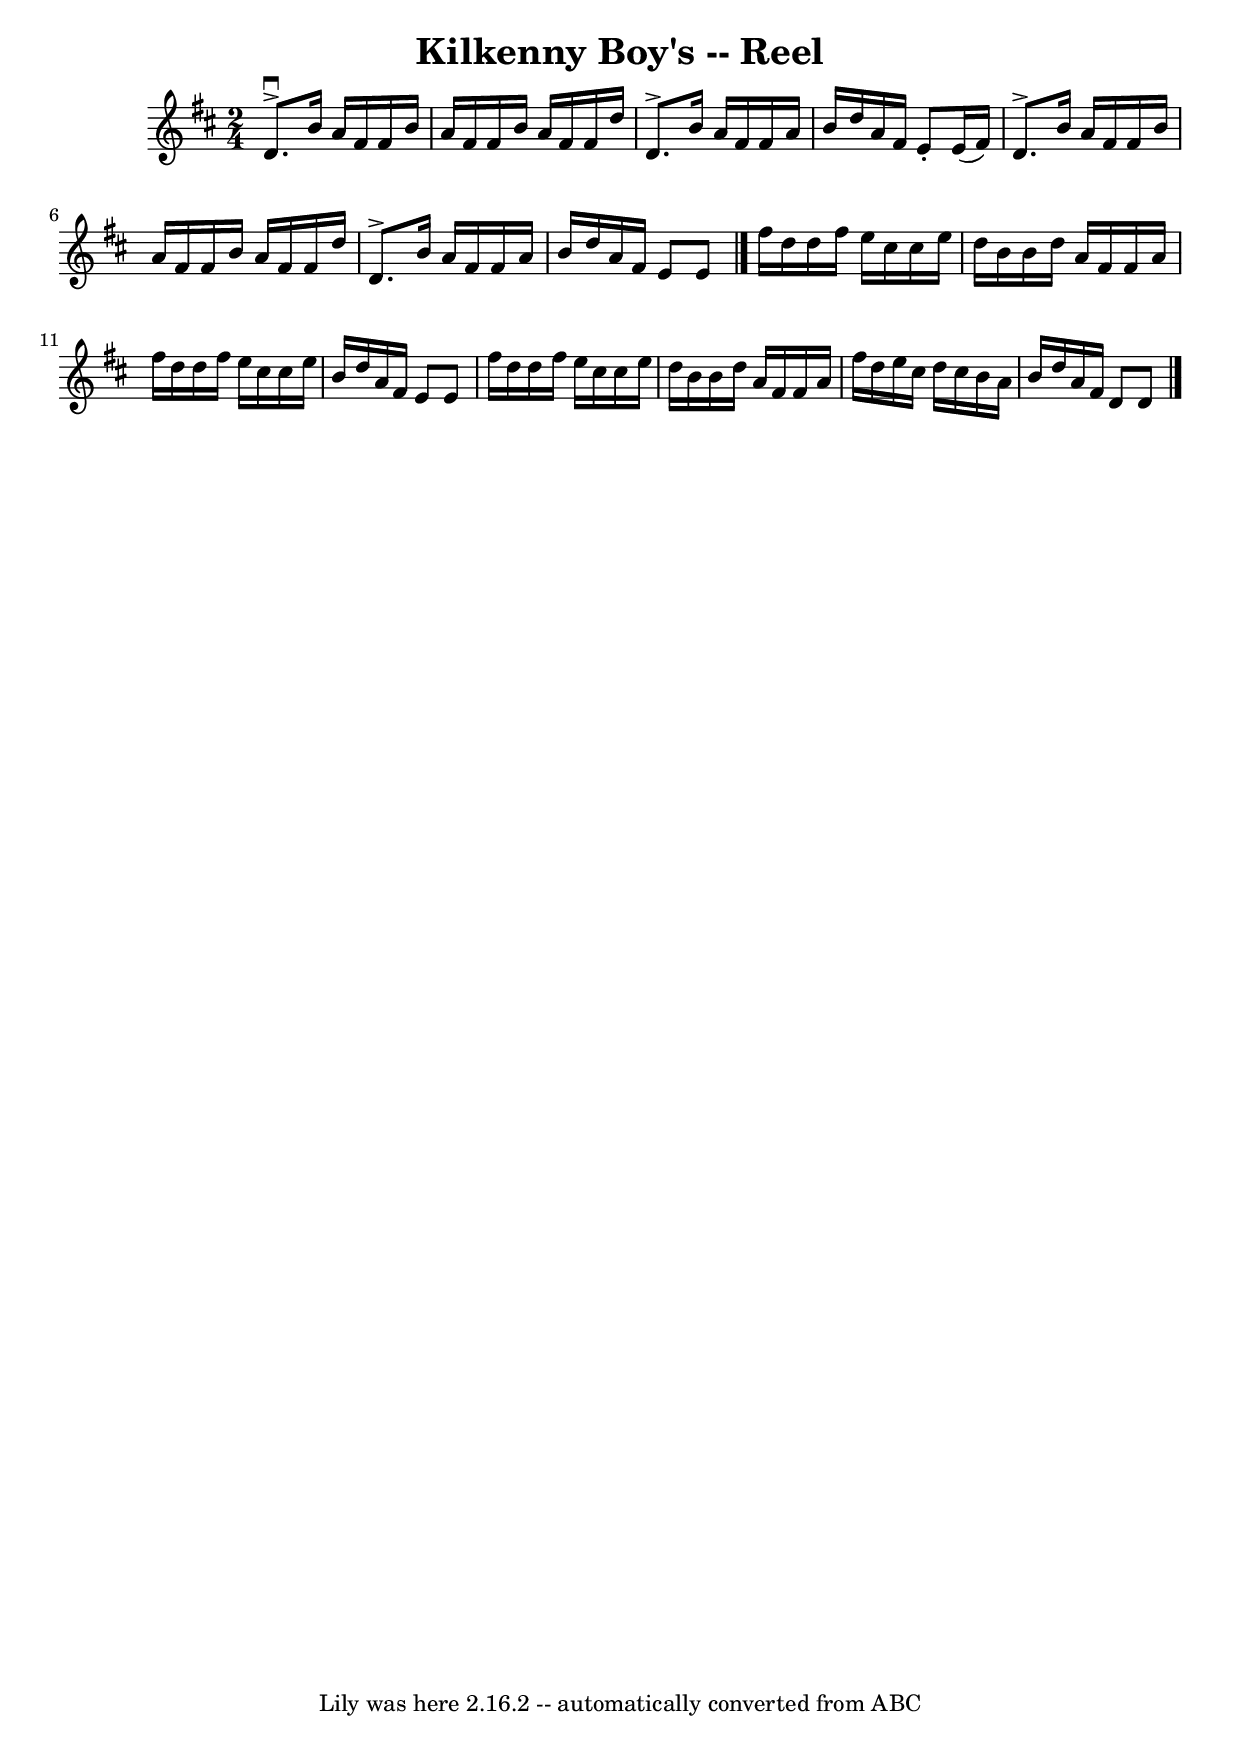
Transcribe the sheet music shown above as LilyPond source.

\version "2.16.2"
\include "Mammoth.ily"
\header {
  %% book = "Ryan's Mammoth Collection"
  crossRefNumber = "1"
  footnotes = "\\\\166 =FF=20"
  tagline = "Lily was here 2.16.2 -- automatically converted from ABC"
  title = "Kilkenny Boy's -- Reel"

}
voicedefault =  {


  \time 2/4 
  \key d \major
  d'8.^\downbow^\accent b'16 a'16 fis'16    
  fis'16 b'16    |
  a'16 fis'16 fis'16 b'16 a'16 fis'16 
  fis'16 d''16    |
  d'8.^\accent b'16 a'16 fis'16    
  fis'16 a'16    |
  b'16 d''16 a'16 fis'16 e'8-. e'16 (
  fis'16)   |
  d'8.^\accent b'16 a'16 fis'16 fis'16  
  b'16    |
  a'16 fis'16 fis'16 b'16 a'16 fis'16    
  fis'16 d''16    |
  d'8.^\accent b'16 a'16 fis'16 fis'16  
  a'16    |
  b'16 d''16 a'16 fis'16 e'8 e'8    \bar "|." 
  fis''16 d''16 d''16 fis''16 e''16 cis''16 cis''16    
  e''16    |
  d''16 b'16 b'16 d''16 a'16 fis'16 fis'16  
  a'16    |
  fis''16 d''16 d''16 fis''16 e''16 cis''16   
  cis''16 e''16    |
  b'16 d''16 a'16 fis'16 e'8 e'8    |
  fis''16 d''16 d''16 fis''16 e''16 cis''16    
  cis''16 e''16    |
  d''16 b'16 b'16 d''16 a'16 fis'16 
  fis'16 a'16    |
  fis''16 d''16 e''16 cis''16 d''16   
  cis''16 b'16 a'16    |
  b'16 d''16 a'16 fis'16 d'8   
  d'8    \bar "|."   

}

\score{
  <<

    \context Staff="default"
    {
      \voicedefault 
      
    }

  >>
  \layout {
    
  }
  \midi {
  }

}
